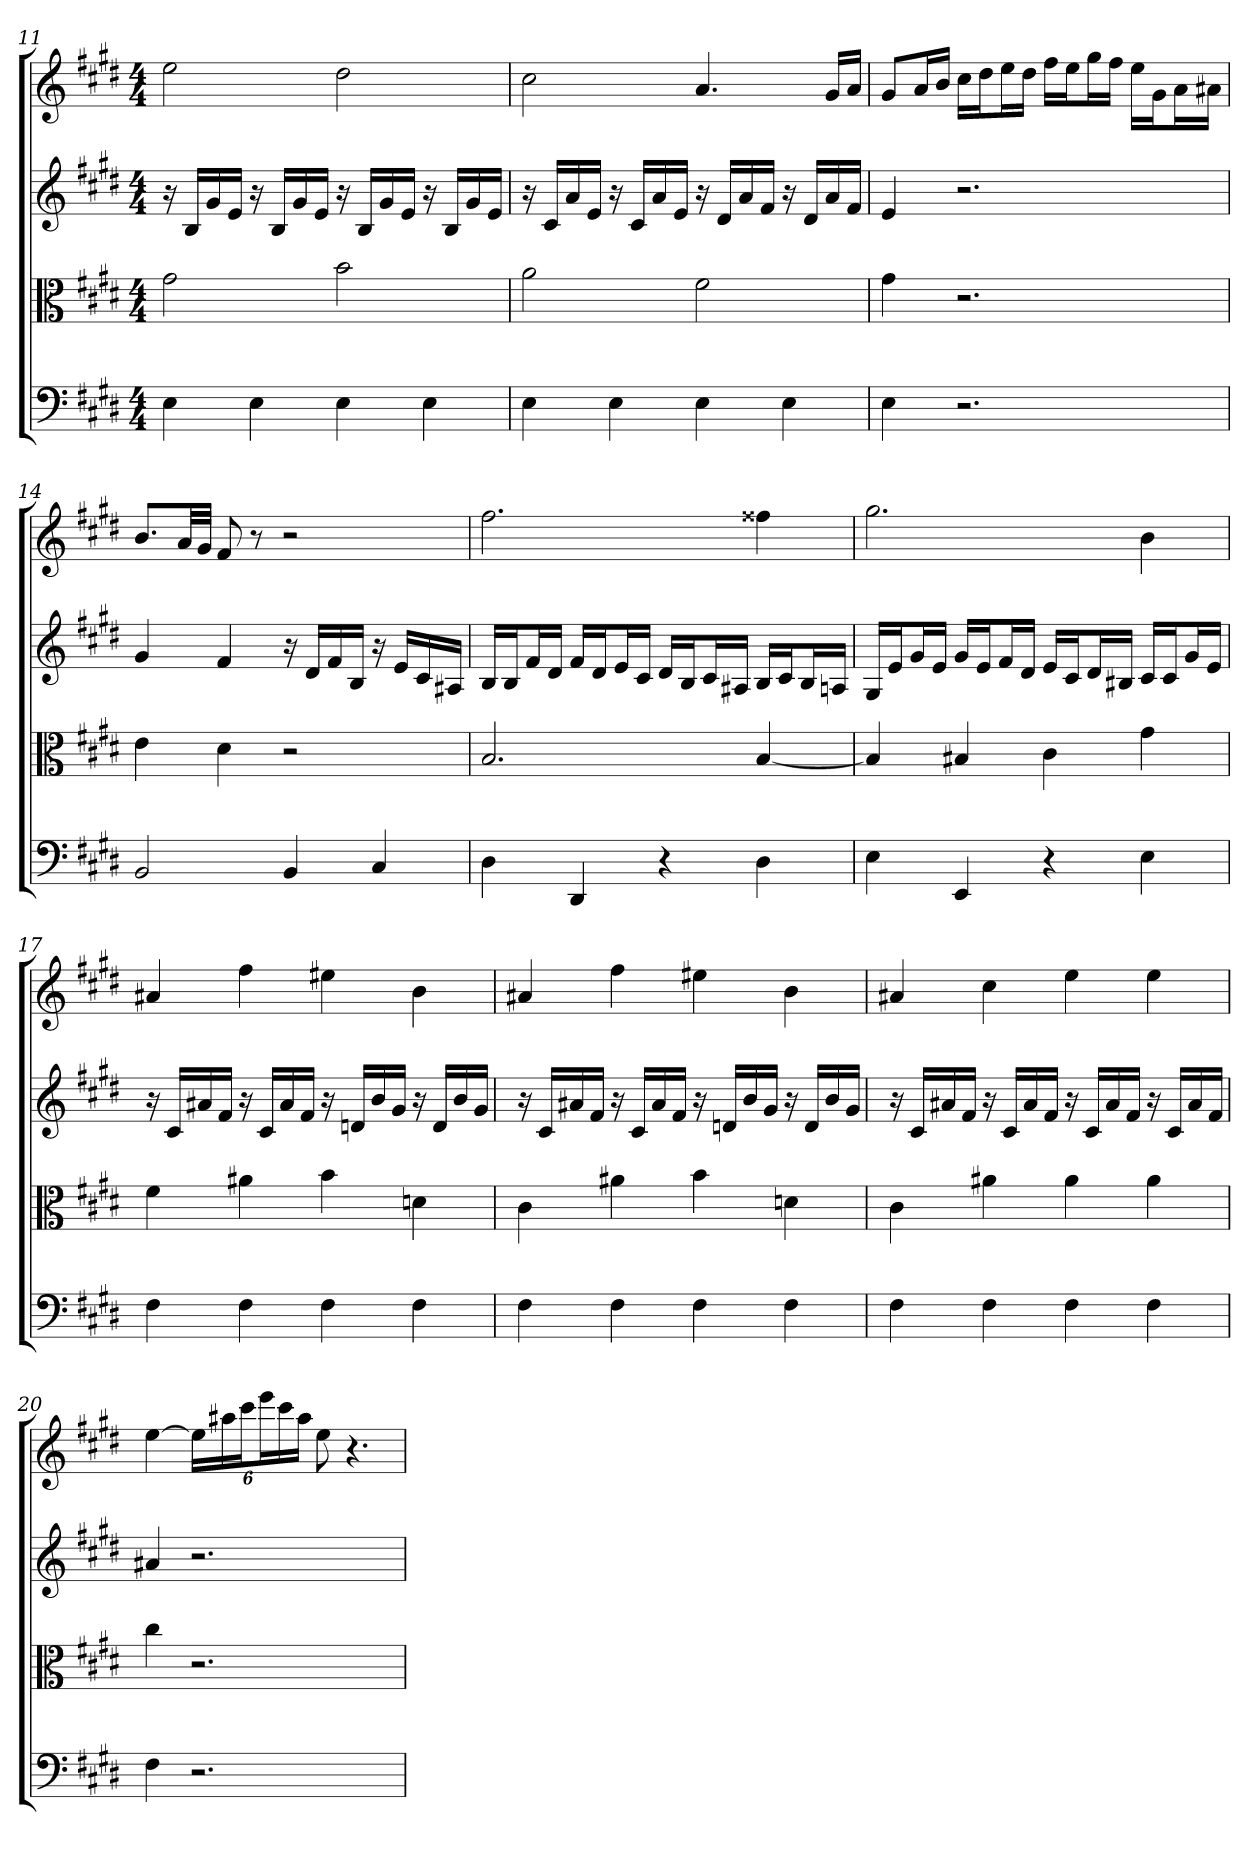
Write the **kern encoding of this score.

**kern	**kern	**kern	**kern
*part4	*part3	*part2	*part1
*staff4	*staff3	*staff2	*staff1
*clefF4	*clefC3	*	*
*k[f#c#g#d#]	*k[f#c#g#d#]	*k[f#c#g#d#]	*k[f#c#g#d#]
*E:	*E:	*E:	*E:
*M4/4	*M4/4	*M4/4	*M4/4
=11	=11	=11	=11
4E	2g#	16r	2ee
.	.	16BLL	.
.	.	16g#	.
.	.	16eJJ	.
4E	.	16r	.
.	.	16BLL	.
.	.	16g#	.
.	.	16eJJ	.
4E	2b	16r	2dd#
.	.	16BLL	.
.	.	16g#	.
.	.	16eJJ	.
4E	.	16r	.
.	.	16BLL	.
.	.	16g#	.
.	.	16eJJ	.
=12	=12	=12	=12
4E	2a	16r	2cc#
.	.	16c#LL	.
.	.	16a	.
.	.	16eJJ	.
4E	.	16r	.
.	.	16c#LL	.
.	.	16a	.
.	.	16eJJ	.
4E	2f#	16r	4.a
.	.	16d#LL	.
.	.	16a	.
.	.	16f#JJ	.
4E	.	16r	.
.	.	16d#LL	.
.	.	16a	16g#LL
.	.	16f#JJ	16aJJ
=13	=13	=13	=13
4E	4g#	4e	8g#L
.	.	.	16aL
.	.	.	16bJJ
2.r	2.r	2.r	16cc#LL
.	.	.	16dd#J
.	.	.	16eeL
.	.	.	16dd#JJ
.	.	.	16ff#LL
.	.	.	16eeJ
.	.	.	16gg#L
.	.	.	16ff#JJ
.	.	.	16eeLL
.	.	.	16g#J
.	.	.	16aL
.	.	.	16a#XJJ
=14	=14	=14	=14
2BB	4e	4g#	8.bL
.	.	.	32aLL
.	.	.	32g#JJJ
.	4d#	4f#	8f#
.	.	.	8r
4BB	2r	16r	2r
.	.	16d#LL	.
.	.	16f#	.
.	.	16BJJ	.
4C#	.	16r	.
.	.	16eLL	.
.	.	16c#	.
.	.	16A#XJJ	.
=15	=15	=15	=15
4D#	2.B	16BLL	2.ff#
.	.	16BJ	.
.	.	16f#L	.
.	.	16d#JJ	.
4DD#	.	16f#LL	.
.	.	16d#J	.
.	.	16eL	.
.	.	16c#JJ	.
4r	.	16d#LL	.
.	.	16BJ	.
.	.	16c#L	.
.	.	16A#XJJ	.
4D#	[4B	16BLL	4ff##X
.	.	16c#J	.
.	.	16BL	.
.	.	16AnJJ	.
=16	=16	=16	=16
4E	4B]	16G#LL	2.gg#
.	.	16eJ	.
.	.	16g#L	.
.	.	16eJJ	.
4EE	4B#X	16g#LL	.
.	.	16eJ	.
.	.	16f#L	.
.	.	16d#JJ	.
4r	4c#	16eLL	.
.	.	16c#J	.
.	.	16d#L	.
.	.	16B#XJJ	.
4E	4g#	16c#LL	4b
.	.	16c#J	.
.	.	16g#L	.
.	.	16eJJ	.
=17	=17	=17	=17
4F#	4f#	16r	4a#X
.	.	16c#LL	.
.	.	16a#X	.
.	.	16f#JJ	.
4F#	4a#X	16r	4ff#
.	.	16c#LL	.
.	.	16a#	.
.	.	16f#JJ	.
4F#	4b	16r	4ee#X
.	.	16dnLL	.
.	.	16b	.
.	.	16g#JJ	.
4F#	4dn	16r	4b
.	.	16dLL	.
.	.	16b	.
.	.	16g#JJ	.
=18	=18	=18	=18
4F#	4c#	16r	4a#X
.	.	16c#LL	.
.	.	16a#X	.
.	.	16f#JJ	.
4F#	4a#X	16r	4ff#
.	.	16c#LL	.
.	.	16a#	.
.	.	16f#JJ	.
4F#	4b	16r	4ee#X
.	.	16dnLL	.
.	.	16b	.
.	.	16g#JJ	.
4F#	4dn	16r	4b
.	.	16dLL	.
.	.	16b	.
.	.	16g#JJ	.
=19	=19	=19	=19
4F#	4c#	16r	4a#X
.	.	16c#LL	.
.	.	16a#X	.
.	.	16f#JJ	.
4F#	4a#X	16r	4cc#
.	.	16c#LL	.
.	.	16a#	.
.	.	16f#JJ	.
4F#	4a#	16r	4ee
.	.	16c#LL	.
.	.	16a#	.
.	.	16f#JJ	.
4F#	4a#	16r	4ee
.	.	16c#LL	.
.	.	16a#	.
.	.	16f#JJ	.
=20	=20	=20	=20
4F#	4cc#	4a#X	[4ee
2.r	2.r	2.r	24eeLL]
.	.	.	24aa#X
.	.	.	24ccc#J
.	.	.	24eeeL
.	.	.	24ccc#
.	.	.	24aa#JJ
.	.	.	8ee
.	.	.	4.r
=	=	=	=
*-	*-	*-	*-
